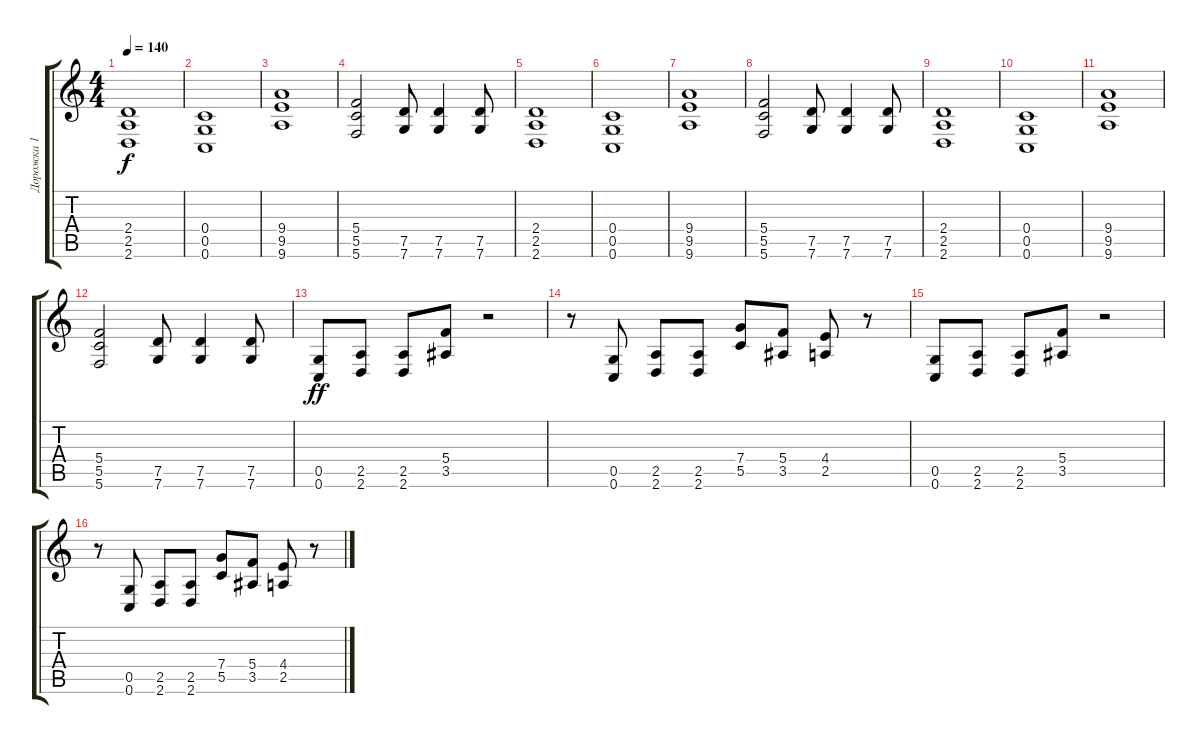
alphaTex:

\track ("Дорожка 1" "Дорожка 1") {instrument overdrivenguitar}
\staff {score tabs}
\tuning (D4 A3 F3 C3 G2 C2) {hide}
\ts (4 4)
\tempo 140
\clef g2
\ks c
(2.4 2.5 2.6).1{dy f} |
(0.4 0.5 0.6).1 |
(9.4 9.5 9.6).1 |
(5.4 5.5 5.6).2 (7.5 7.6).8 (7.5 7.6).4 (7.5 7.6).8 |
(2.4 2.5 2.6).1 |
(0.4 0.5 0.6).1 |
(9.4 9.5 9.6).1 |
(5.4 5.5 5.6).2 (7.5 7.6).8 (7.5 7.6).4 (7.5 7.6).8 |
(2.4 2.5 2.6).1 |
(0.4 0.5 0.6).1 |
(9.4 9.5 9.6).1 |
(5.4 5.5 5.6).2 (7.5 7.6).8 (7.5 7.6).4 (7.5 7.6).8 |
(0.5 0.6).8{dy ff} (2.5 2.6).8 (2.5 2.6).8 (5.4 3.5).8 r.2 |
r.8 (0.5 0.6).8 (2.5 2.6).8 (2.5 2.6).8 (7.4 5.5).8 (5.4 3.5).8 (4.4 2.5).8 r.8 |
(0.5 0.6).8 (2.5 2.6).8 (2.5 2.6).8 (5.4 3.5).8 r.2 |
r.8 (0.5 0.6).8 (2.5 2.6).8 (2.5 2.6).8 (7.4 5.5).8 (5.4 3.5).8 (4.4 2.5).8 r.8
